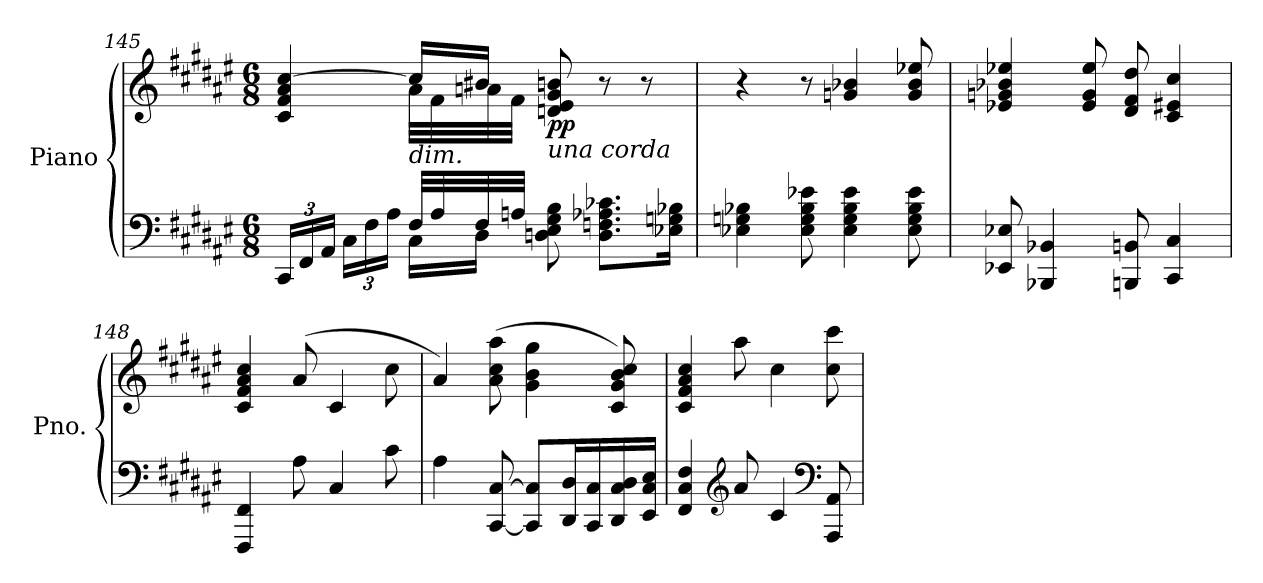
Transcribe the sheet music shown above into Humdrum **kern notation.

**kern	**kern	**dynam
*part1	*part1	*part1
*staff2	*staff1	*staff1/2
*I"Piano	*	*
*I'Pno.	*	*
!!LO:PB:g=z
*clefF4	*clefG2	*
*k[f#c#g#d#a#e#]	*k[f#c#g#d#a#e#]	*
*M6/8	*M6/8	*
*Xbrackettup	*	*
=145	=145	=145
*^	*^	*
24CC#/LL	4ryy	4c#/ 4f#/ 4a#/ [4cc#/	4ryy	.
24FF#/	.	.	.	.
24AA#/JJ	.	.	.	.
24C#\LL	.	.	.	.
24F#\	.	.	.	.
24A#\JJ	.	.	.	.
!	!	!LO:TX:b:i:t=dim.	!	!
32F#/LLL	16C#\LL	16cc#/LL]	32a#\LLL	.
32A#/	.	.	32f#\	.
32F#/	16D#\JJ	16b#X/JJ	32an\	.
32An/JJJ	.	.	32f#\JJJ	.
!	!	!LO:TX:b:i:t=una corda	!	!
!	!	!	!	!LO:DY:b
8Dn\ 8E#\ 8G#\ 8B\	4.ryy	8dn/ 8e#/ 8g#/ 8bn/	4.ryy	pp
8.D\ 8.Fn\ 8.A-X\ 8.c-X\L	.	8r	.	.
.	.	8r	.	.
16E-X\ 16Gn\ 16B-X\Jk	.	.	.	.
*v	*v	*	*	*
*	*v	*v	*
=146	=146	=146
4E-X\ 4Gn\ 4B-X\	4r	.
8E-\ 8G\ 8B-\ 8e-X\	8r	.
4E-\ 4G\ 4B-\ 4e-\	4gn/ 4b-X/	.
8E-\ 8G\ 8B-\ 8e-\	8g/ 8b-/ 8ee-X/	.
=147	=147	=147
8EE-X/ 8E-X/	4e-X/ 4gn/ 4b-X/ 4ee-X/	.
4BBB-X/ 4BB-X/	.	.
.	8e-/ 8g/ 8ee-/	.
8BBBn/ 8BBn/	8d#/ 8f#/ 8dd#/	.
4CC#/ 4C#/	4c#/ 4e#X/ 4cc#/	.
!!LO:LB:g=z
=148	=148	=148
4FFF#/ 4FF#/	4c#/ 4f#/ 4a#/ 4cc#/	.
8A#\	(8a#/	.
4C#/	4c#/	.
8c#\	8cc#\	.
=149	=149	=149
4A#\	4a#/)	.
[8CC#/ [8C#/	(8a#\ 8cc#\ 8aa#\	.
8CC#/] 8C#/]L	4g#\ 4b\ 4gg#\	.
16DD#/ 16D#/L	.	.
16CC#/ 16C#/	.	.
16DD#/ 16C#/ 16D#/	8c#/ 8g#/ 8b/ 8cc#/)	.
16EE#/ 16C#/ 16E#/JJ	.	.
=150	=150	=150
4FF#/ 4C#/ 4F#/	4c#/ 4f#/ 4a#/ 4cc#/	.
*clefG2	*	*
8a#/	8aa#\	.
4c#/	4cc#\	.
*clefF4	*	*
8AAA#/ 8AA#/	8cc#\ 8ccc#\	.
=	=	=
*-	*-	*-
